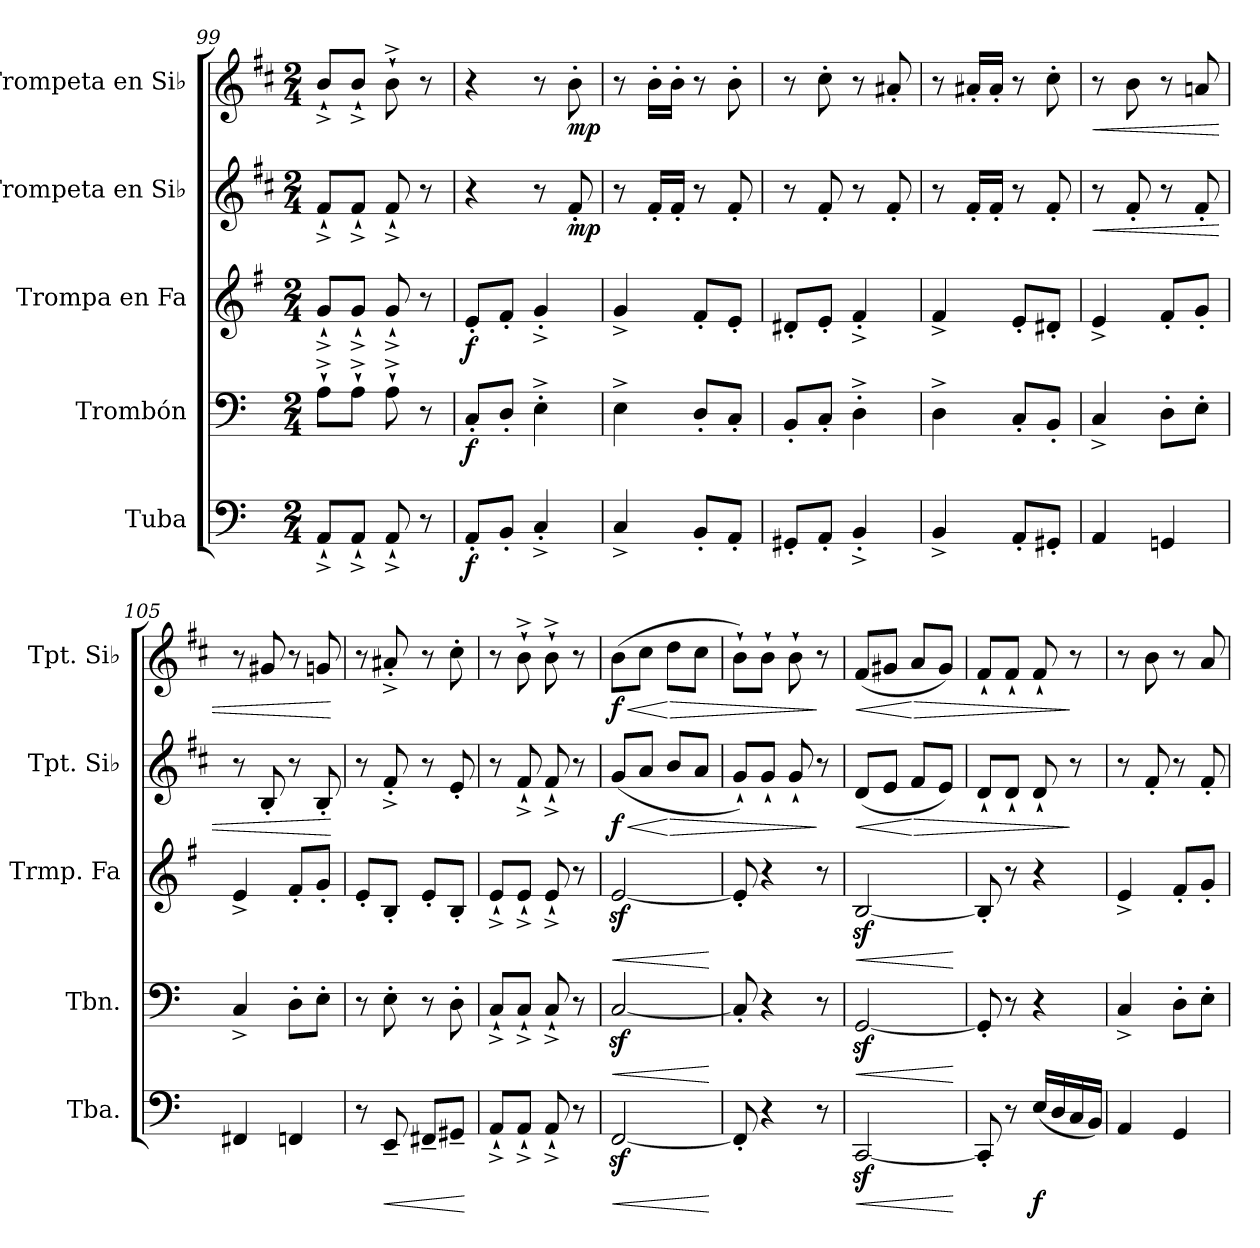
**kern	**dynam	**kern	**dynam	**kern	**dynam	**kern	**dynam	**kern	**dynam
*part5	*part5	*part4	*part4	*part3	*part3	*part2	*part2	*part1	*part1
*staff5	*staff5	*staff4	*staff4	*staff3	*staff3	*staff2	*staff2	*staff1	*staff1
*I"Tuba	*	*I"Trombón	*	*I"Trompa en Fa	*	*I"Trompeta en Si♭	*	*I"Trompeta en Si♭	*
*I'Tba.	*	*I'Tbn.	*	*I'Trmp. Fa	*	*I'Tpt. Si♭	*	*I'Tpt. Si♭	*
*clefF4	*	*clefF4	*	*clefG2	*	*clefG2	*	*clefG2	*
*	*	*	*	*ITrd4c7	*	*ITrd1c2	*	*ITrd1c2	*
*k[]	*	*k[]	*	*k[]	*	*k[]	*	*k[]	*
*M2/4	*	*M2/4	*	*M2/4	*	*M2/4	*	*M2/4	*
=99	=99	=99	=99	=99	=99	=99	=99	=99	=99
8AA^`/L	.	8A^`\L	.	8c^`/L	.	8e^`/L	.	8a^`/L	.
8AA^`/J	.	8A^`\J	.	8c^`/J	.	8e^`/J	.	8a^`/J	.
8AA^`/	.	8A^`\	.	8c^`/	.	8e^`/	.	8a^`\	.
8r	.	8r	.	8r	.	8r	.	8r	.
=100	=100	=100	=100	=100	=100	=100	=100	=100	=100
!	!LO:DY:b	!	!LO:DY:b	!	!LO:DY:b	!	!	!	!
8AA'/L	f	8C'/L	f	8A'/L	f	4r	.	4r	.
8BB'/J	.	8D'/J	.	8B'/J	.	.	.	.	.
4C'^/	.	4E'^\	.	4c'^/	.	8r	.	8r	.
!	!	!	!	!	!	!	!LO:DY:b	!	!LO:DY:b
.	.	.	.	.	.	8e'/	mp	8a'\	mp
=101	=101	=101	=101	=101	=101	=101	=101	=101	=101
4C^/	.	4E^\	.	4c^/	.	8r	.	8r	.
.	.	.	.	.	.	16e'/LL	.	16a'\LL	.
.	.	.	.	.	.	16e'/JJ	.	16a'\JJ	.
8BB'/L	.	8D'/L	.	8B'/L	.	8r	.	8r	.
8AA'/J	.	8C'/J	.	8A'/J	.	8e'/	.	8a'\	.
!!LO:LB:g=z
=102	=102	=102	=102	=102	=102	=102	=102	=102	=102
8GG#X'/L	.	8BB'/L	.	8G#X'/L	.	8r	.	8r	.
8AA'/J	.	8C'/J	.	8A'/J	.	8e'/	.	8b'\	.
4BB'^/	.	4D'^\	.	4B'^/	.	8r	.	8r	.
.	.	.	.	.	.	8e'/	.	8g#X'/	.
=103	=103	=103	=103	=103	=103	=103	=103	=103	=103
4BB^/	.	4D^\	.	4B^/	.	8r	.	8r	.
.	.	.	.	.	.	16e'/LL	.	16g#X'/LL	.
.	.	.	.	.	.	16e'/JJ	.	16g#'/JJ	.
8AA'/L	.	8C'/L	.	8A'/L	.	8r	.	8r	.
8GG#X'/J	.	8BB'/J	.	8G#X'/J	.	8e'/	.	8b'\	.
=104	=104	=104	=104	=104	=104	=104	=104	=104	=104
!	!	!	!	!	!	!	!LO:HP:b	!	!LO:HP:b
4AA/	.	4C^/	.	4A^/	.	8r	<	8r	<
.	.	.	.	.	.	8e'/	.	8a\	.
4GGn/	.	8D'\L	.	8B'/L	.	8r	.	8r	.
.	.	8E'\J	.	8c'/J	.	8e'/	.	8gn/	.
=105	=105	=105	=105	=105	=105	=105	=105	=105	=105
4FF#X/	.	4C^/	.	4A^/	.	8r	.	8r	.
.	.	.	.	.	.	8A'/	.	8f#X/	.
4FFn/	.	8D'\L	.	8B'/L	.	8r	.	8r	.
.	.	8E'\J	.	8c'/J	.	8A'/	.	8fn/	.
.	.	.	.	.	.	.	[	.	[
=106	=106	=106	=106	=106	=106	=106	=106	=106	=106
8r	.	8r	.	8A'/L	.	8r	.	8r	.
!	!LO:HP:b	!	!	!	!	!	!	!	!
8EE~/	<	8E'\	.	8E'/J	.	8e'^/	.	8g#X'^/	.
8FF#X~/L	.	8r	.	8A'/L	.	8r	.	8r	.
8GG#X~/J	.	8D'\	.	8E'/J	.	8d'/	.	8b'\	.
.	[	.	.	.	.	.	.	.	.
!!LO:PB:g=z
=107	=107	=107	=107	=107	=107	=107	=107	=107	=107
8AA^`/L	.	8C^`/L	.	8A^`/L	.	8r	.	8r	.
8AA^`/J	.	8C^`/J	.	8A^`/J	.	8e^`/	.	8a^`\	.
8AA^`/	.	8C^`/	.	8A^`/	.	8e^`/	.	8a^`\	.
8r	.	8r	.	8r	.	8r	.	8r	.
=108	=108	=108	=108	=108	=108	=108	=108	=108	=108
!	!LO:HP:b	!	!LO:HP:b	!	!LO:HP:b	!	!LO:HP:b	!	!LO:HP:b
!	!	!	!	!	!	!	!LO:DY:n=1:b	!	!LO:DY:n=1:b
[2FFz</	<	[2Cz</	<	[2Az</	<	(8f/L	< f	(8a\L	< f
.	.	.	.	.	.	8g/J	.	8b\J	.
!	!	!	!	!	!	!	!LO:HP:n=1:b	!	!LO:HP:n=1:b
.	.	.	.	.	.	8a/L	[ >	8cc\L	[ >
.	.	.	.	.	.	8g/J	.	8b\J	.
.	[	.	[	.	[	.	.	.	.
=109	=109	=109	=109	=109	=109	=109	=109	=109	=109
8FF'/]	.	8C'/]	.	8A'/]	.	8f`/L)	.	8a`\L)	.
4r	.	4r	.	4r	.	8f`/J	.	8a`\J	.
.	.	.	.	.	.	8f`/	.	8a`\	.
8r	.	8r	.	8r	.	8r	]	8r	]
=110	=110	=110	=110	=110	=110	=110	=110	=110	=110
!	!LO:HP:b	!	!LO:HP:b	!	!LO:HP:b	!	!LO:HP:b	!	!LO:HP:b
[2CCz</	<	[2GGz</	<	[2Ez</	<	(8c/L	<	(8e/L	<
.	.	.	.	.	.	8d/J	.	8f#X/J	.
!	!	!	!	!	!	!	!LO:HP:n=1:b	!	!LO:HP:n=1:b
.	.	.	.	.	.	8e/L	[ >	8g/L	[ >
.	.	.	.	.	.	8d/J)	.	8f#/J)	.
.	[	.	[	.	[	.	.	.	.
=111	=111	=111	=111	=111	=111	=111	=111	=111	=111
8CC'/]	.	8GG'/]	.	8E'/]	.	8c`/L	.	8e`/L	.
8r	.	8r	.	8r	.	8c`/J	.	8e`/J	.
!	!LO:DY:b	!	!	!	!	!	!	!	!
(16E/LL	f	4r	.	4r	.	8c`/	.	8e`/	.
16D/	.	.	.	.	.	.	.	.	.
16C/	.	.	.	.	.	8r	]	8r	]
16BB/JJ)	.	.	.	.	.	.	.	.	.
=112	=112	=112	=112	=112	=112	=112	=112	=112	=112
4AA/	.	4C^/	.	4A^/	.	8r	.	8r	.
.	.	.	.	.	.	8e'/	.	8a\	.
4GG/	.	8D'\L	.	8B'/L	.	8r	.	8r	.
.	.	8E'\J	.	8c'/J	.	8e'/	.	8g/	.
=	=	=	=	=	=	=	=	=	=
*-	*-	*-	*-	*-	*-	*-	*-	*-	*-
